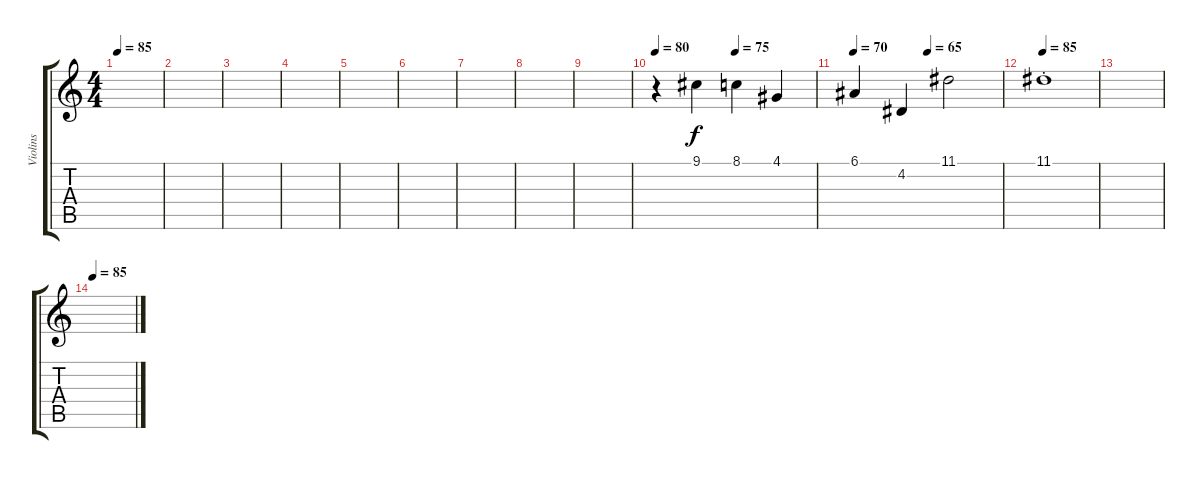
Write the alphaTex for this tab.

\track ("Violins" "Violins") {instrument stringensemble2}
\staff {score tabs}
\tuning (E4 B3 G3 D3 A2 E2) {hide}
\ts (4 4)
\tempo 85
\clef g2
\ks c
|
|
|
|
|
|
|
|
|
\tempo 80
\tempo (75 0.5)
r.4 9.1.4 8.1.4 4.1.4 |
\tempo 70
\tempo (65 0.5)
6.1.4 4.2.4 11.1.2 |
\tempo 85
11.1{st}.1 |
|
\tempo 85
